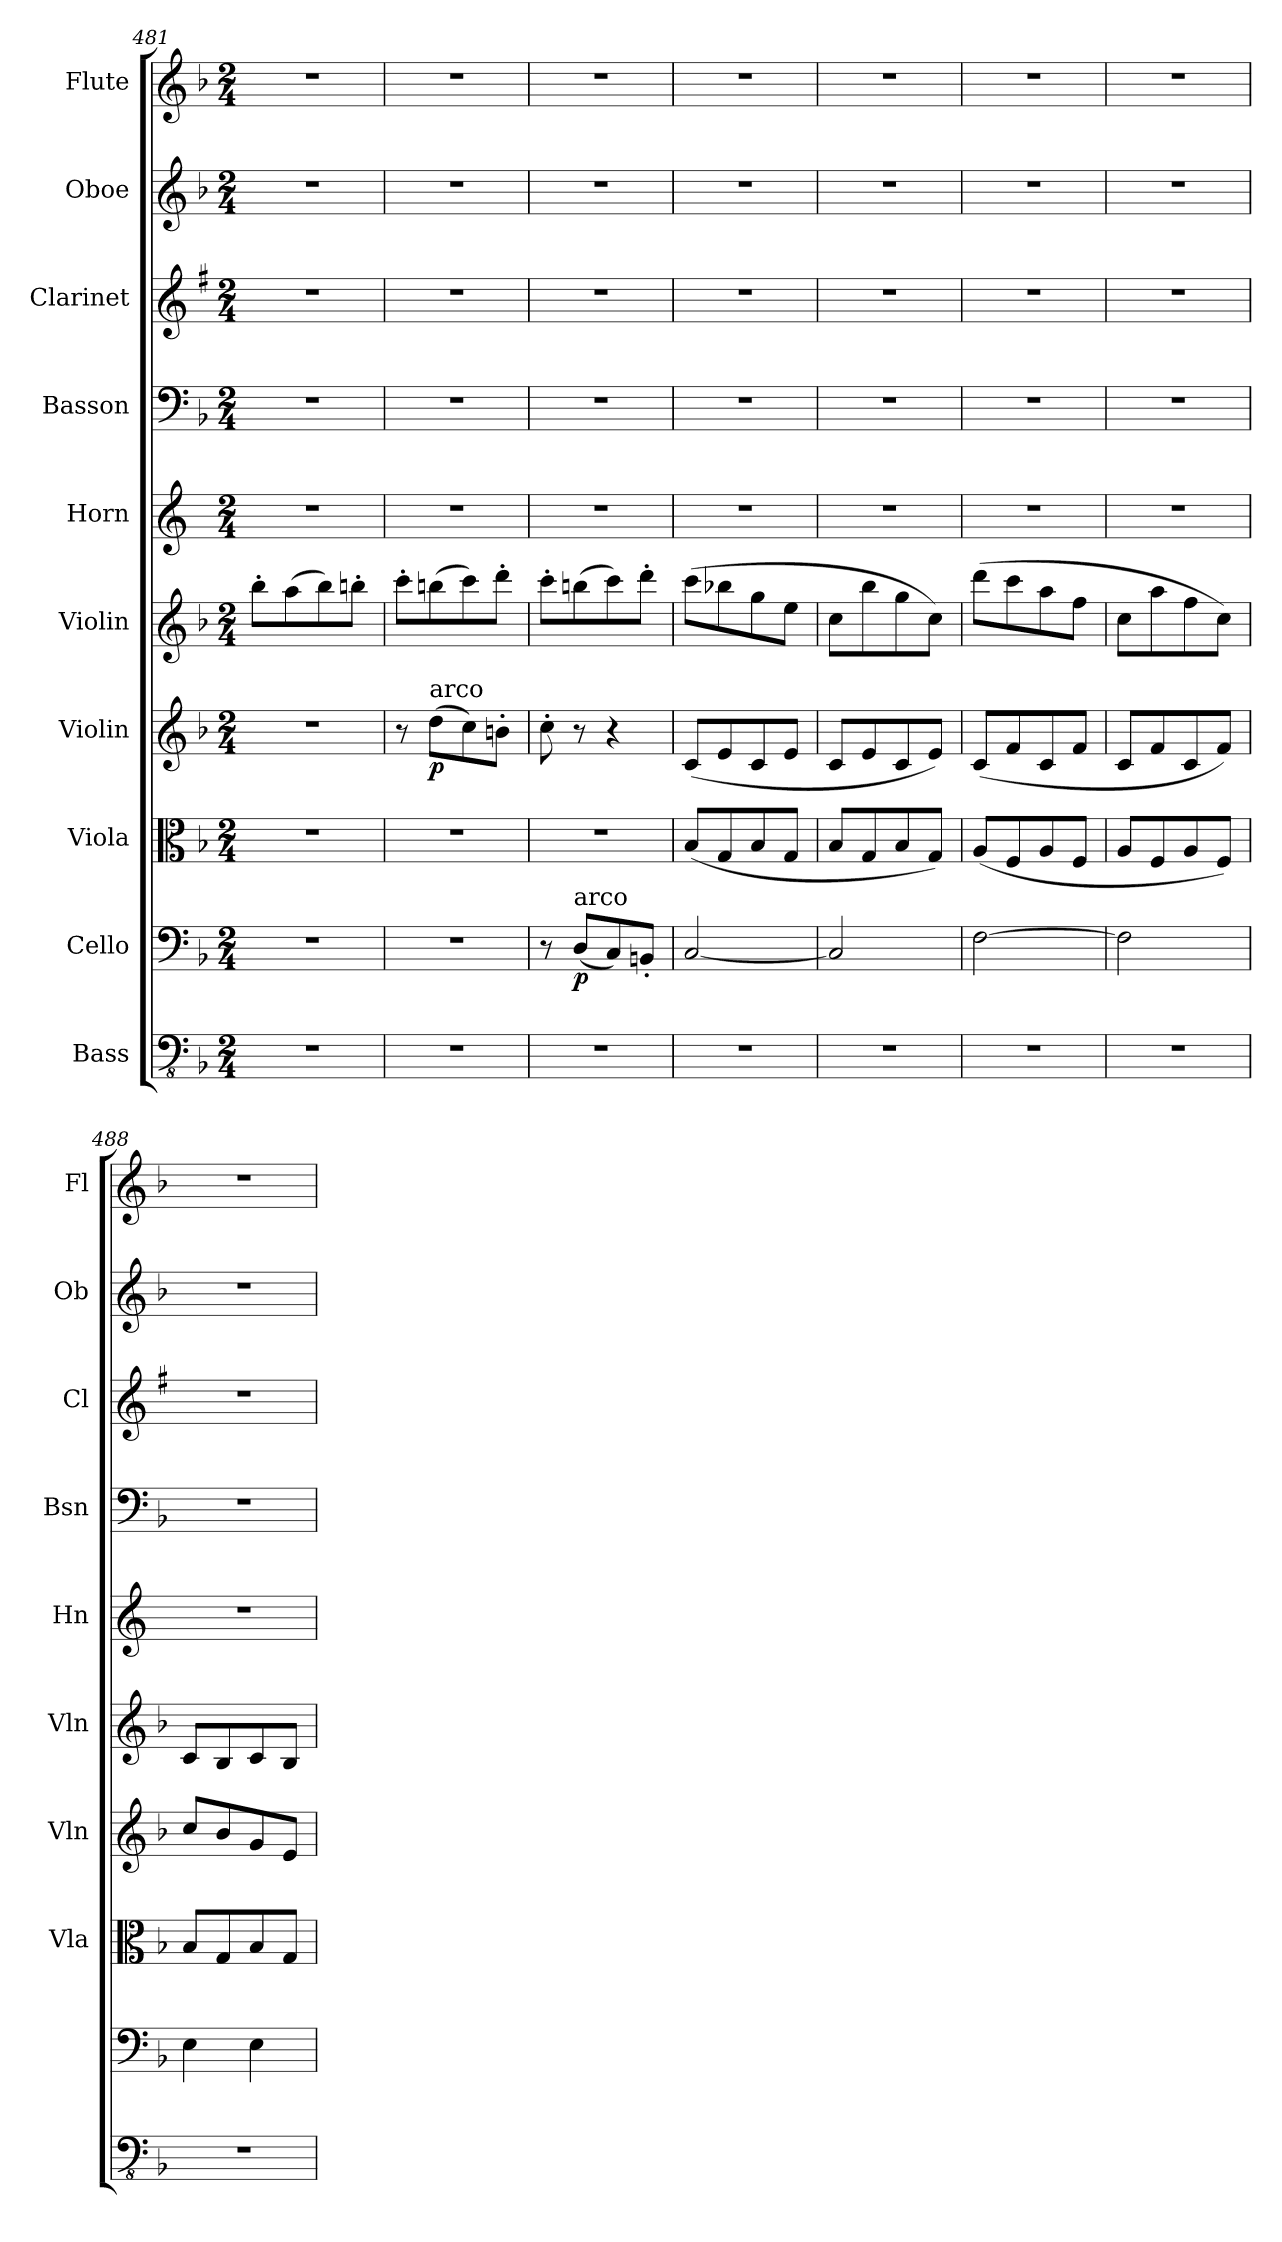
**kern	**kern	**dynam	**kern	**kern	**dynam	**kern	**kern	**kern	**kern	**kern	**kern
*part10	*part9	*part9	*part8	*part7	*part7	*part6	*part5	*part4	*part3	*part2	*part1
*staff10	*staff9	*staff9	*staff8	*staff7	*staff7	*staff6	*staff5	*staff4	*staff3	*staff2	*staff1
*I"Bass	*I"Cello	*	*I"Viola	*I"Violin	*	*I"Violin	*I"Horn	*I"Basson	*I"Clarinet	*I"Oboe	*I"Flute
*	*	*	*I'Vla	*I'Vln	*	*I'Vln	*I'Hn	*I'Bsn	*I'Cl	*I'Ob	*I'Fl
*clefFv4	*clefF4	*	*clefC3	*clefG2	*	*clefG2	*clefG2	*clefF4	*clefG2	*clefG2	*clefG2
*ITrd7c12	*	*	*	*	*	*	*ITrd4c7	*	*ITrd1c2	*	*
*k[b-]	*k[b-]	*	*k[b-]	*k[b-]	*	*k[b-]	*k[b-]	*k[b-]	*k[b-]	*k[b-]	*k[b-]
*M2/4	*M2/4	*	*M2/4	*M2/4	*	*M2/4	*M2/4	*M2/4	*M2/4	*M2/4	*M2/4
=481	=481	=481	=481	=481	=481	=481	=481	=481	=481	=481	=481
2r	2r	.	2r	2r	.	8bb-'\L	2r	2r	2r	2r	2r
.	.	.	.	.	.	(>8aa\	.	.	.	.	.
.	.	.	.	.	.	8bb-\)	.	.	.	.	.
.	.	.	.	.	.	8bbn'\J	.	.	.	.	.
=482	=482	=482	=482	=482	=482	=482	=482	=482	=482	=482	=482
2r	2r	.	2r	8r	.	8ccc'\L	2r	2r	2r	2r	2r
!	!	!	!	!LO:TX:a:t=arco	!	!	!	!	!	!	!
!	!	!	!	!	!LO:DY:b	!	!	!	!	!	!
.	.	.	.	(>8dd\L	p	(>8bbn\	.	.	.	.	.
.	.	.	.	8cc\)	.	8ccc\)	.	.	.	.	.
.	.	.	.	8bn'\J	.	8ddd'\J	.	.	.	.	.
=483	=483	=483	=483	=483	=483	=483	=483	=483	=483	=483	=483
2r	8r	.	2r	8cc'\	.	8ccc'\L	2r	2r	2r	2r	2r
!	!LO:TX:a:t=arco	!	!	!	!	!	!	!	!	!	!
!	!	!LO:DY:b	!	!	!	!	!	!	!	!	!
.	(<8D/L	p	.	8r	.	(>8bbn\	.	.	.	.	.
.	8C/)	.	.	4r	.	8ccc\)	.	.	.	.	.
.	8BBn'/J	.	.	.	.	8ddd'\J	.	.	.	.	.
=484	=484	=484	=484	=484	=484	=484	=484	=484	=484	=484	=484
2r	[2C/	.	(<8B-/L	(<8c/L	.	(>8ccc\L	2r	2r	2r	2r	2r
.	.	.	8G/	8e/	.	8bb-X\	.	.	.	.	.
.	.	.	8B-/	8c/	.	8gg\	.	.	.	.	.
.	.	.	8G/J	8e/J	.	8ee\J	.	.	.	.	.
=485	=485	=485	=485	=485	=485	=485	=485	=485	=485	=485	=485
2r	2C/]	.	8B-/L	8c/L	.	8cc\L	2r	2r	2r	2r	2r
.	.	.	8G/	8e/	.	8bb-\	.	.	.	.	.
.	.	.	8B-/	8c/	.	8gg\	.	.	.	.	.
.	.	.	8G/J)	8e/J)	.	8cc\J)	.	.	.	.	.
=486	=486	=486	=486	=486	=486	=486	=486	=486	=486	=486	=486
2r	[2F\	.	(<8A/L	(<8c/L	.	(>8ddd\L	2r	2r	2r	2r	2r
.	.	.	8F/	8f/	.	8ccc\	.	.	.	.	.
.	.	.	8A/	8c/	.	8aa\	.	.	.	.	.
.	.	.	8F/J	8f/J	.	8ff\J	.	.	.	.	.
!!LO:PB:g=z
=487	=487	=487	=487	=487	=487	=487	=487	=487	=487	=487	=487
2r	2F\]	.	8A/L	8c/L	.	8cc\L	2r	2r	2r	2r	2r
.	.	.	8F/	8f/	.	8aa\	.	.	.	.	.
.	.	.	8A/	8c/	.	8ff\	.	.	.	.	.
.	.	.	8F/J)	8f/J)	.	8cc\J)	.	.	.	.	.
=488	=488	=488	=488	=488	=488	=488	=488	=488	=488	=488	=488
2r	4E\	.	8B-/L	8cc/L	.	8c/L	2r	2r	2r	2r	2r
.	.	.	8G/	8b-/	.	8B-/	.	.	.	.	.
.	4E\	.	8B-/	8g/	.	8c/	.	.	.	.	.
.	.	.	8G/J	8e/J	.	8B-/J	.	.	.	.	.
=	=	=	=	=	=	=	=	=	=	=	=
*-	*-	*-	*-	*-	*-	*-	*-	*-	*-	*-	*-
